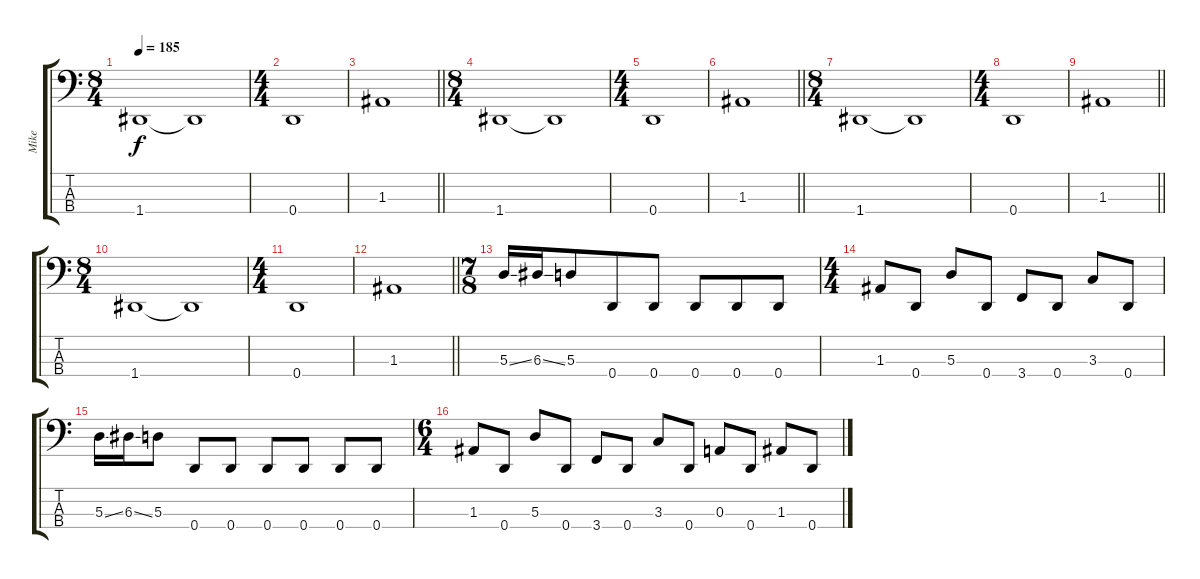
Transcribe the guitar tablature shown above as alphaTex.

\track ("Mike" "Mike") {instrument electricbassfinger}
\staff {score tabs}
\tuning (G2 D2 A1 D1) {hide}
\ts (8 4)
\tempo 185
\clef f4
\ks c
1.4.1{dy f} 1.4{t}.1 |
\ts (4 4)
0.4.1 |
\barLineRight lightlight
1.3.1 |
\ts (8 4)
1.4.1 1.4{t}.1 |
\ts (4 4)
0.4.1 |
\barLineRight lightlight
1.3.1 |
\ts (8 4)
1.4.1 1.4{t}.1 |
\ts (4 4)
0.4.1 |
\barLineRight lightlight
1.3.1 |
\ts (8 4)
1.4.1 1.4{t}.1 |
\ts (4 4)
0.4.1 |
\barLineRight lightlight
1.3.1 |
\ts (7 8)
5.3{ss}.16 6.3{ss}.16 5.3.8 0.4.8 0.4.8 0.4.8 0.4.8 0.4.8 |
\ts (4 4)
1.3.8 0.4.8 5.3.8 0.4.8 3.4.8 0.4.8 3.3.8 0.4.8 |
5.3{ss}.16 6.3{ss}.16 5.3.8 0.4.8 0.4.8 0.4.8 0.4.8 0.4.8 0.4.8 |
\ts (6 4)
1.3.8 0.4.8 5.3.8 0.4.8 3.4.8 0.4.8 3.3.8 0.4.8 0.3.8 0.4.8 1.3.8 0.4.8
